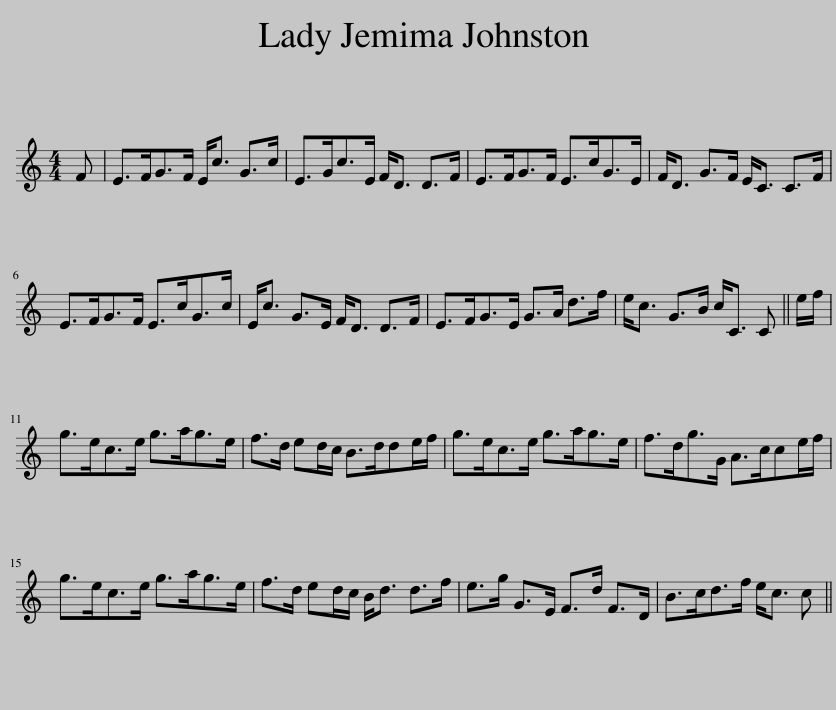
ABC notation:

X:1
L:1/8
M:4/4
I:linebreak $
K:C
V:1 treble
V:1
 F | E>FG>F E<c G>c | E>Gc>E F<D D>F | E>FG>F E>cG>E | F<D G>F E<C C>F |$ %5
 E>FG>F E>cG>c | E<c G>E F<D D>F | E>FG>E G>A d>f | e<c G>B c<C C || e/f/ |$ %10
 g>ec>e g>ag>e | f>d ed/c/ B>dde/f/ | g>ec>e g>ag>e | f>dg>G A>cce/f/ |$ g>ec>e g>ag>e | %15
 f>d ed/c/ B<d d>f | e>g G>E F>d F>D | B>cd>f e<c c || %18
